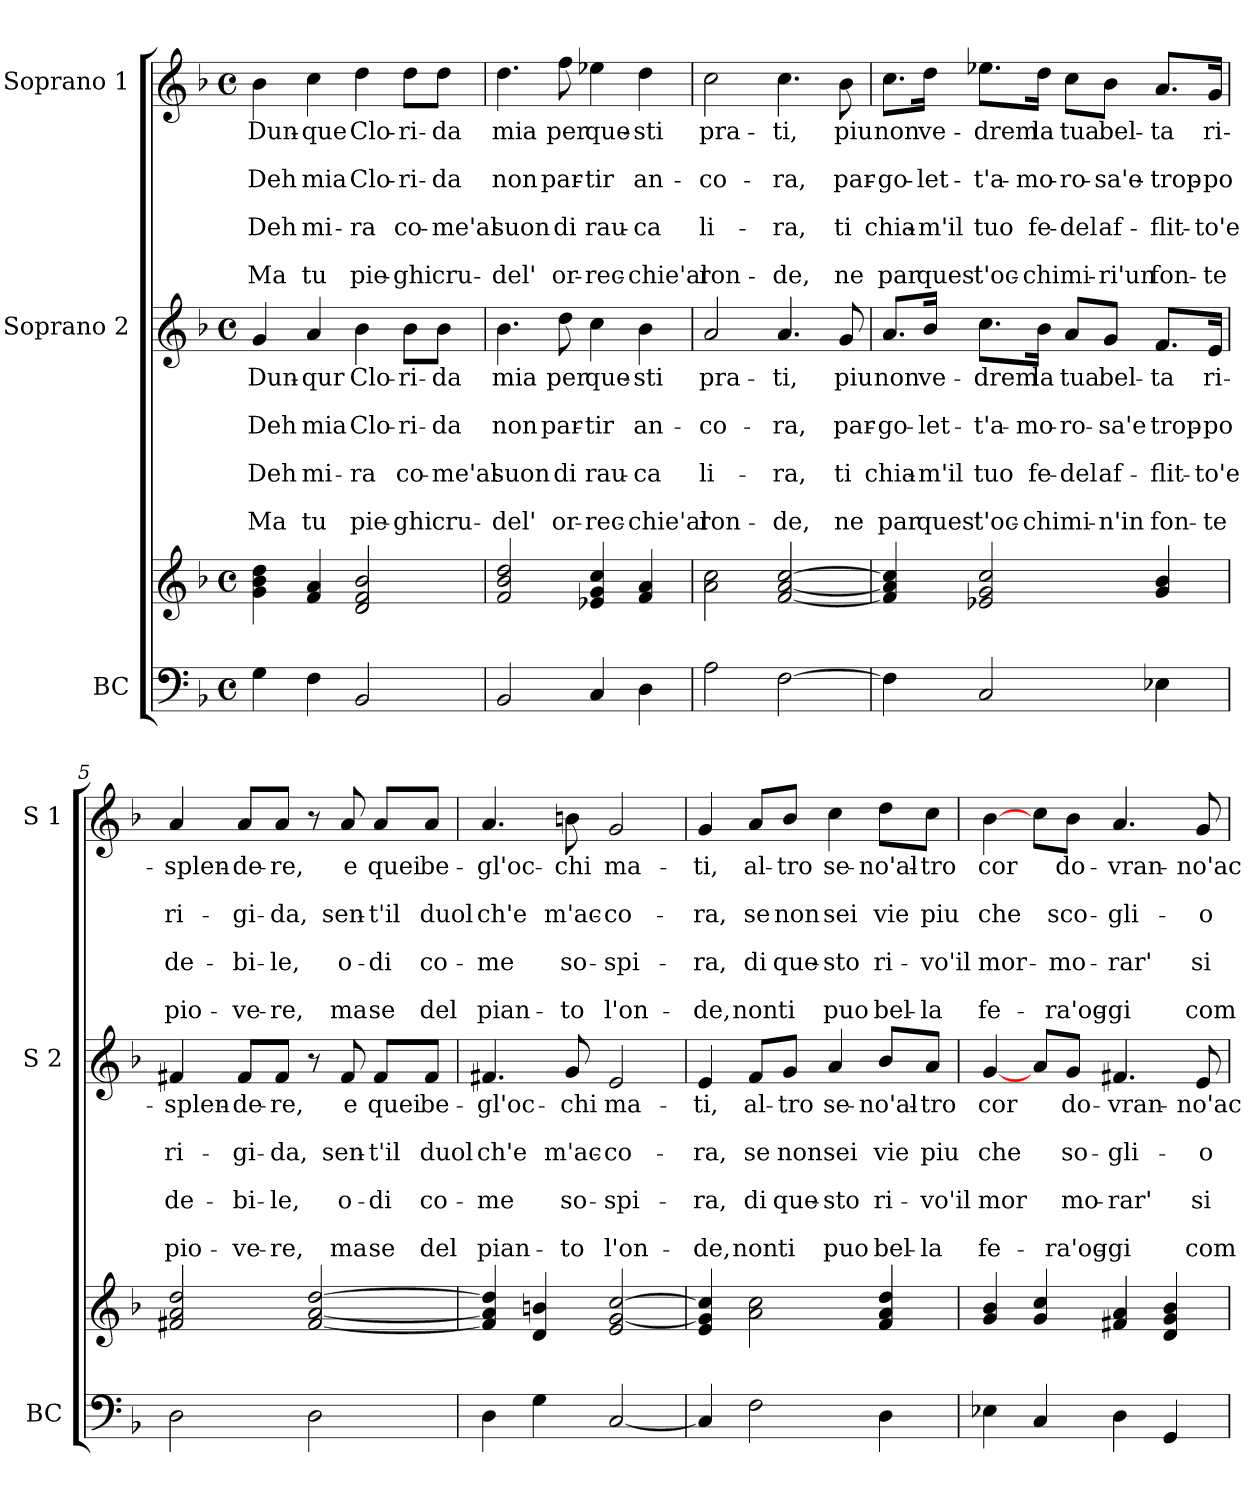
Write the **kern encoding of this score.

**kern	**kern	**kern	**text	**text	**text	**text	**text	**text	**text	**kern	**text	**text	**text	**text	**text	**text	**text
*part3	*part3	*part2	*part2	*part2	*part2	*part2	*part2	*part2	*part2	*part1	*part1	*part1	*part1	*part1	*part1	*part1	*part1
*staff4	*staff3	*staff2	*staff2	*staff2	*staff2	*staff2	*staff2	*staff2	*staff2	*staff1	*staff1	*staff1	*staff1	*staff1	*staff1	*staff1	*staff1
*I"BC	*	*I"Soprano 2	*	*	*	*	*	*	*	*I"Soprano 1	*	*	*	*	*	*	*
*I'BC	*	*I'S 2	*	*	*	*	*	*	*	*I'S 1	*	*	*	*	*	*	*
*clefF4	*clefG2	*clefG2	*	*	*	*	*	*	*	*clefG2	*	*	*	*	*	*	*
*k[b-]	*k[b-]	*k[b-]	*	*	*	*	*	*	*	*k[b-]	*	*	*	*	*	*	*
*F:	*F:	*F:	*	*	*	*	*	*	*	*F:	*	*	*	*	*	*	*
*M4/4	*M4/4	*M4/4	*	*	*	*	*	*	*	*M4/4	*	*	*	*	*	*	*
*met(c)	*met(c)	*met(c)	*	*	*	*	*	*	*	*met(c)	*	*	*	*	*	*	*
=1	=1	=1	=1	=1	=1	=1	=1	=1	=1	=1	=1	=1	=1	=1	=1	=1	=1
4G\	4g\ 4b-\ 4dd\	4g/	Dun-	.	Deh	.	Deh	.	Ma	4b-\	Dun-	.	Deh	.	Deh	.	Ma
4F\	4f/ 4a/	4a/	-qur	.	mia	.	mi-	.	tu	4cc\	-que	.	mia	.	mi-	.	tu
2BB-/	2d/ 2f/ 2b-/	4b-\	Clo-	.	Clo-	.	-ra	.	pie-	4dd\	Clo-	.	Clo-	.	-ra	.	pie-
.	.	8b-\L	-ri-	.	-ri-	.	co-	.	-ghi	8dd\L	-ri-	.	-ri-	.	co-	.	-ghi
.	.	8b-\J	-da	.	-da	.	-me'al	.	cru-	8dd\J	-da	.	-da	.	-me'al	.	cru-
=2	=2	=2	=2	=2	=2	=2	=2	=2	=2	=2	=2	=2	=2	=2	=2	=2	=2
2BB-/	2f/ 2b-/ 2dd/	4.b-\	mia	.	non	.	suon	.	-del'	4.dd\	mia	.	non	.	suon	.	-del'
.	.	8dd\	per	.	par-	.	di	.	or-	8ff\	per	.	par-	.	di	.	or-
4C/	4e-X/ 4g/ 4cc/	4cc\	que-	.	-tir	.	rau-	.	-rec-	4ee-X\	que-	.	-tir	.	rau-	.	-rec-
4D\	4f/ 4a/	4b-\	-sti	.	an-	.	-ca	.	-chie'al	4dd\	-sti	.	an-	.	-ca	.	-chie'al
=3	=3	=3	=3	=3	=3	=3	=3	=3	=3	=3	=3	=3	=3	=3	=3	=3	=3
2A\	2a\ 2cc\	2a/	pra-	.	-co-	.	li-	.	ron-	2cc\	pra-	.	-co-	.	li-	.	ron-
[2F\	[2f/ [2a/ [2cc/	4.a/	-ti,	.	-ra,	.	-ra,	.	-de,	4.cc\	-ti,	.	-ra,	.	-ra,	.	-de,
.	.	8g/	piu	.	par-	.	ti	.	ne	8b-\	piu	.	par-	.	ti	.	ne
=4	=4	=4	=4	=4	=4	=4	=4	=4	=4	=4	=4	=4	=4	=4	=4	=4	=4
4F\]	4f/] 4a/] 4cc/]	8.a/L	non	.	-go-	.	chia-	.	par	8.cc\L	non	.	-go-	.	chia-	.	par
.	.	16b-/Jk	ve-	.	-let-	.	-m'il	.	ques'	16dd\Jk	ve-	.	-let-	.	-m'il	.	ques'
2C/	2e-X/ 2g/ 2cc/	8.cc\L	-drem	.	-t'a-	.	tuo	.	t'oc-	8.ee-X\L	-drem	.	-t'a-	.	tuo	.	t'oc-
.	.	16b-\Jk	la	.	-mo-	.	fe-	.	-chi	16dd\Jk	la	.	-mo-	.	fe-	.	-chi
.	.	8a/L	tua	.	-ro-	.	-del	.	mi-	8cc\L	tua	.	-ro-	.	-del	.	mi-
.	.	8g/J	bel-	.	-sa'e	.	af-	.	-n'in	8b-\J	bel-	.	-sa'e-	.	af-	.	-ri'un
4E-X\	4g/ 4b-/	8.f/L	-ta	.	trop-	.	-flit-	.	fon-	8.a/L	-ta	.	-trop-	.	-flit-	.	fon-
.	.	16e/Jk	ri-	.	-po	.	-to'e	.	-te	16g/Jk	ri-	.	-po	.	-to'e	.	-te
!!LO:LB:g=z
=5	=5	=5	=5	=5	=5	=5	=5	=5	=5	=5	=5	=5	=5	=5	=5	=5	=5
2D\	2f#X/ 2a/ 2dd/	4f#X/	-splen-	.	ri-	.	de-	.	pio-	4a/	-splen-	.	ri-	.	de-	.	pio-
.	.	8f#/L	-de-	.	-gi-	.	-bi-	.	-ve-	8a/L	-de-	.	-gi-	.	-bi-	.	-ve-
.	.	8f#/J	-re,	.	-da,	.	-le,	.	-re,	8a/J	-re,	.	-da,	.	-le,	.	-re,
2D\	[2f#/ [2a/ [2dd/	8r	.	.	.	.	.	.	.	8r	.	.	.	.	.	.	.
.	.	8f#/	e	.	sen-	.	o-	.	ma	8a/	e	.	sen-	.	o-	.	ma
.	.	8f#/L	quei	.	-t'il	.	-di	.	se	8a/L	quei	.	-t'il	.	-di	.	se
.	.	8f#/J	be-	.	duol	.	co-	.	del	8a/J	be-	.	duol	.	co-	.	del
=6	=6	=6	=6	=6	=6	=6	=6	=6	=6	=6	=6	=6	=6	=6	=6	=6	=6
4D\	4f#/] 4a/] 4dd/]	4.f#X/	-gl'oc-	.	ch'e	.	-me	.	pian-	4.a/	-gl'oc-	.	ch'e	.	-me	.	pian-
4G\	4d/ 4bn/	.	.	.	.	.	.	.	.	.	.	.	.	.	.	.	.
.	.	8g/	-chi	.	m'ac-	.	so-	.	-to	8bn\	-chi	.	m'ac-	.	so-	.	-to
[2C/	2e/ [2g/ [2cc/	2e/	ma-	.	-co-	.	-spi-	.	l'on-	2g/	ma-	.	-co-	.	-spi-	.	l'on-
=7	=7	=7	=7	=7	=7	=7	=7	=7	=7	=7	=7	=7	=7	=7	=7	=7	=7
4C/]	4e/ 4g/] 4cc/]	4e/	-ti,	.	-ra,	.	-ra,	.	-de,	4g/	-ti,	.	-ra,	.	-ra,	.	-de,
2F\	2a\ 2cc\	8f/L	al-	.	se	.	di	.	non	8a/L	al-	.	se	.	di	.	non
.	.	8g/J	-tro	.	non	.	que-	.	ti	8b-/J	-tro	.	non	.	que-	.	ti
.	.	4a/	se-	.	sei	.	-sto	.	puo	4cc\	se-	.	sei	.	-sto	.	puo
4D\	4f/ 4a/ 4dd/	8b-/L	-no'al-	.	vie	.	ri-	.	bel-	8dd\L	-no'al-	.	vie	.	ri-	.	bel-
.	.	8a/J	-tro	.	piu	.	-vo'il	.	-la	8cc\J	-tro	.	piu	.	-vo'il	.	-la
!!LO:PB:g=z
=8	=8	=8	=8	=8	=8	=8	=8	=8	=8	=8	=8	=8	=8	=8	=8	=8	=8
4E-X\	4g/ 4b-/	[4g/	cor	.	che	.	mor	.	fe-	[4b-\	cor	.	che	.	mor-	.	fe-
4C/	4g/ 4cc/	8a/L	.	.	.	.	.	.	.	8cc\L	.	.	.	.	.	.	.
.	.	8g/J	do-	.	so-	.	mo-	.	-ra'og-	8b-\J	do-	.	sco-	.	-mo-	.	-ra'og-
4D\	4f#X/ 4a/	4.f#X/	-vran-	.	-gli-	.	-rar'	.	-gi	4.a/	-vran-	.	-gli-	.	-rar'	.	-gi
4GG/	4d/ 4g/ 4b-/	.	.	.	.	.	.	.	.	.	.	.	.	.	.	.	.
.	.	8e/	-no'ac-	.	-o	.	si	.	com-	8g/	-no'ac-	.	-o	.	si	.	com-
=	=	=	=	=	=	=	=	=	=	=	=	=	=	=	=	=	=
*-	*-	*-	*-	*-	*-	*-	*-	*-	*-	*-	*-	*-	*-	*-	*-	*-	*-
